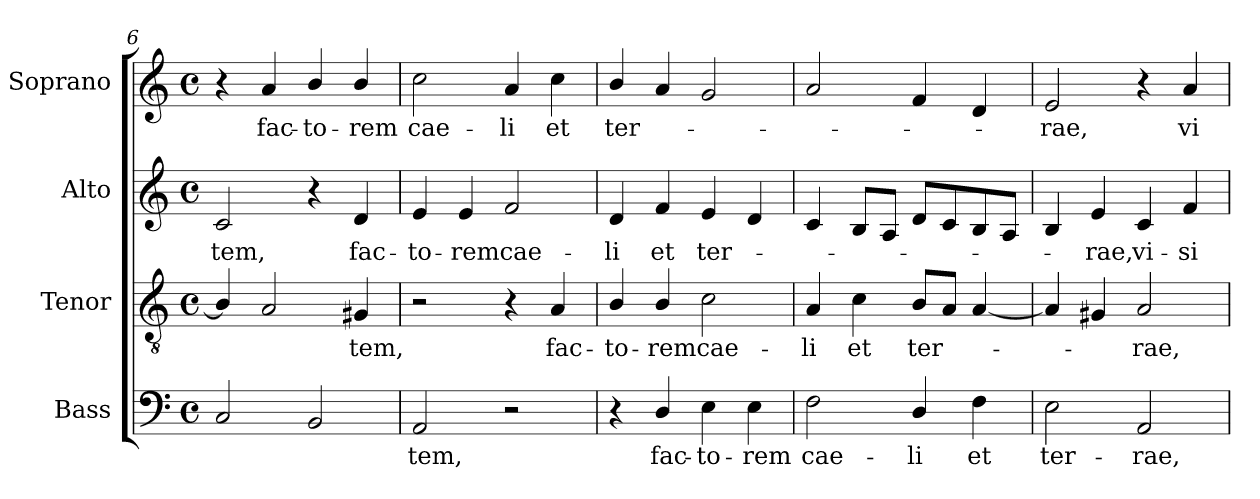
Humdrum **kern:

**kern	**text	**kern	**text	**kern	**text	**kern	**text
*part4	*part4	*part3	*part3	*part2	*part2	*part1	*part1
*staff4	*staff4	*staff3	*staff3	*staff2	*staff2	*staff1	*staff1
*I"Bass	*	*I"Tenor	*	*I"Alto	*	*I"Soprano	*
*I'B.	*	*I'T.	*	*I'A.	*	*I'S.	*
*clefF4	*	*clefGv2	*	*clefG2	*	*clefG2	*
*	*	*ITrd7c12	*	*	*	*	*
*k[]	*	*k[]	*	*k[]	*	*k[]	*
*C:	*	*C:	*	*C:	*	*C:	*
*M4/4	*	*M4/4	*	*M4/4	*	*M4/4	*
*met(c)	*	*met(c)	*	*met(c)	*	*met(c)	*
=6	=6	=6	=6	=6	=6	=6	=6
!	!	!	!	!	!LO:LY:b:color=#000000	!	!
2Ci/	.	4BBi/]	.	2ci/	-tem,	4r	.
!	!	!	!	!	!	!	!LO:LY:b:color=#000000
.	.	2AAi/	.	.	.	4ai/	fac-
!	!	!	!	!	!	!	!LO:LY:b:color=#000000
2BBi/	.	.	.	4r	.	4bi/	-to-
!	!	!	!LO:LY:b:color=#000000	!	!	!	!
!	!	!	!	!	!LO:LY:b:color=#000000	!	!
!	!	!	!	!	!	!	!LO:LY:b:color=#000000
.	.	4GG#Xi/	-tem,	4di/	fac-	4bi/	-rem
!!LO:LB:g=z
=7	=7	=7	=7	=7	=7	=7	=7
!	!LO:LY:b:color=#000000	!	!	!	!	!	!
!	!	!	!	!	!LO:LY:b:color=#000000	!	!
!	!	!	!	!	!	!	!LO:LY:b:color=#000000
2AAi/	-tem,	2r	.	4ei/	-to-	2cci\	cae-
!	!	!	!	!	!LO:LY:b:color=#000000	!	!
.	.	.	.	4ei/	-rem	.	.
!	!	!	!	!	!LO:LY:b:color=#000000	!	!
!	!	!	!	!	!	!	!LO:LY:b:color=#000000
2r	.	4r	.	2fi/	cae-	4ai/	-li
!	!	!	!LO:LY:b:color=#000000	!	!	!	!
!	!	!	!	!	!	!	!LO:LY:b:color=#000000
.	.	4AAi/	fac-	.	.	4cci\	et
=8	=8	=8	=8	=8	=8	=8	=8
!	!	!	!LO:LY:b:color=#000000	!	!	!	!
!	!	!	!	!	!LO:LY:b:color=#000000	!	!
!	!	!	!	!	!	!	!LO:LY:b:color=#000000
4r	.	4BBi/	-to-	4di/	-li	4bi/	ter-
!	!LO:LY:b:color=#000000	!	!	!	!	!	!
!	!	!	!LO:LY:b:color=#000000	!	!	!	!
!	!	!	!	!	!LO:LY:b:color=#000000	!	!
4Di/	fac-	4BBi/	-rem	4fi/	et	4ai/	.
!	!LO:LY:b:color=#000000	!	!	!	!	!	!
!	!	!	!LO:LY:b:color=#000000	!	!	!	!
!	!	!	!	!	!LO:LY:b:color=#000000	!	!
4Ei\	-to-	2Ci\	cae-	4ei/	ter-	2gi/	.
!	!LO:LY:b:color=#000000	!	!	!	!	!	!
4Ei\	-rem	.	.	4di/	.	.	.
=9	=9	=9	=9	=9	=9	=9	=9
!	!LO:LY:b:color=#000000	!	!	!	!	!	!
!	!	!	!LO:LY:b:color=#000000	!	!	!	!
2Fi\	cae-	4AAi/	-li	4ci/	.	2ai/	.
!	!	!	!LO:LY:b:color=#000000	!	!	!	!
.	.	4Ci\	et	8Bi/L	.	.	.
.	.	.	.	8Ai/J	.	.	.
!	!LO:LY:b:color=#000000	!	!	!	!	!	!
!	!	!	!LO:LY:b:color=#000000	!	!	!	!
4Di/	-li	8BBi/L	ter-	8di/L	.	4fi/	.
.	.	8AAi/J	.	8ci/	.	.	.
!	!LO:LY:b:color=#000000	!	!	!	!	!	!
4Fi\	et	[4AAi/	.	8Bi/	.	4di/	.
.	.	.	.	8Ai/J	.	.	.
=10	=10	=10	=10	=10	=10	=10	=10
!	!LO:LY:b:color=#000000	!	!	!	!	!	!
!	!	!	!	!	!	!	!LO:LY:b:color=#000000
2Ei\	ter-	4AAi/]	.	4Bi/	.	2ei/	-rae,
!	!	!	!	!	!LO:LY:b:color=#000000	!	!
.	.	4GG#Xi/	.	4ei/	-rae,	.	.
!	!LO:LY:b:color=#000000	!	!	!	!	!	!
!	!	!	!LO:LY:b:color=#000000	!	!	!	!
!	!	!	!	!	!LO:LY:b:color=#000000	!	!
2AAi/	-rae,	2AAi/	-rae,	4ci/	vi-	4r	.
!	!	!	!	!	!LO:LY:b:color=#000000	!	!
!	!	!	!	!	!	!	!LO:LY:b:color=#000000
.	.	.	.	4fi/	-si-	4ai/	vi-
=	=	=	=	=	=	=	=
*-	*-	*-	*-	*-	*-	*-	*-
